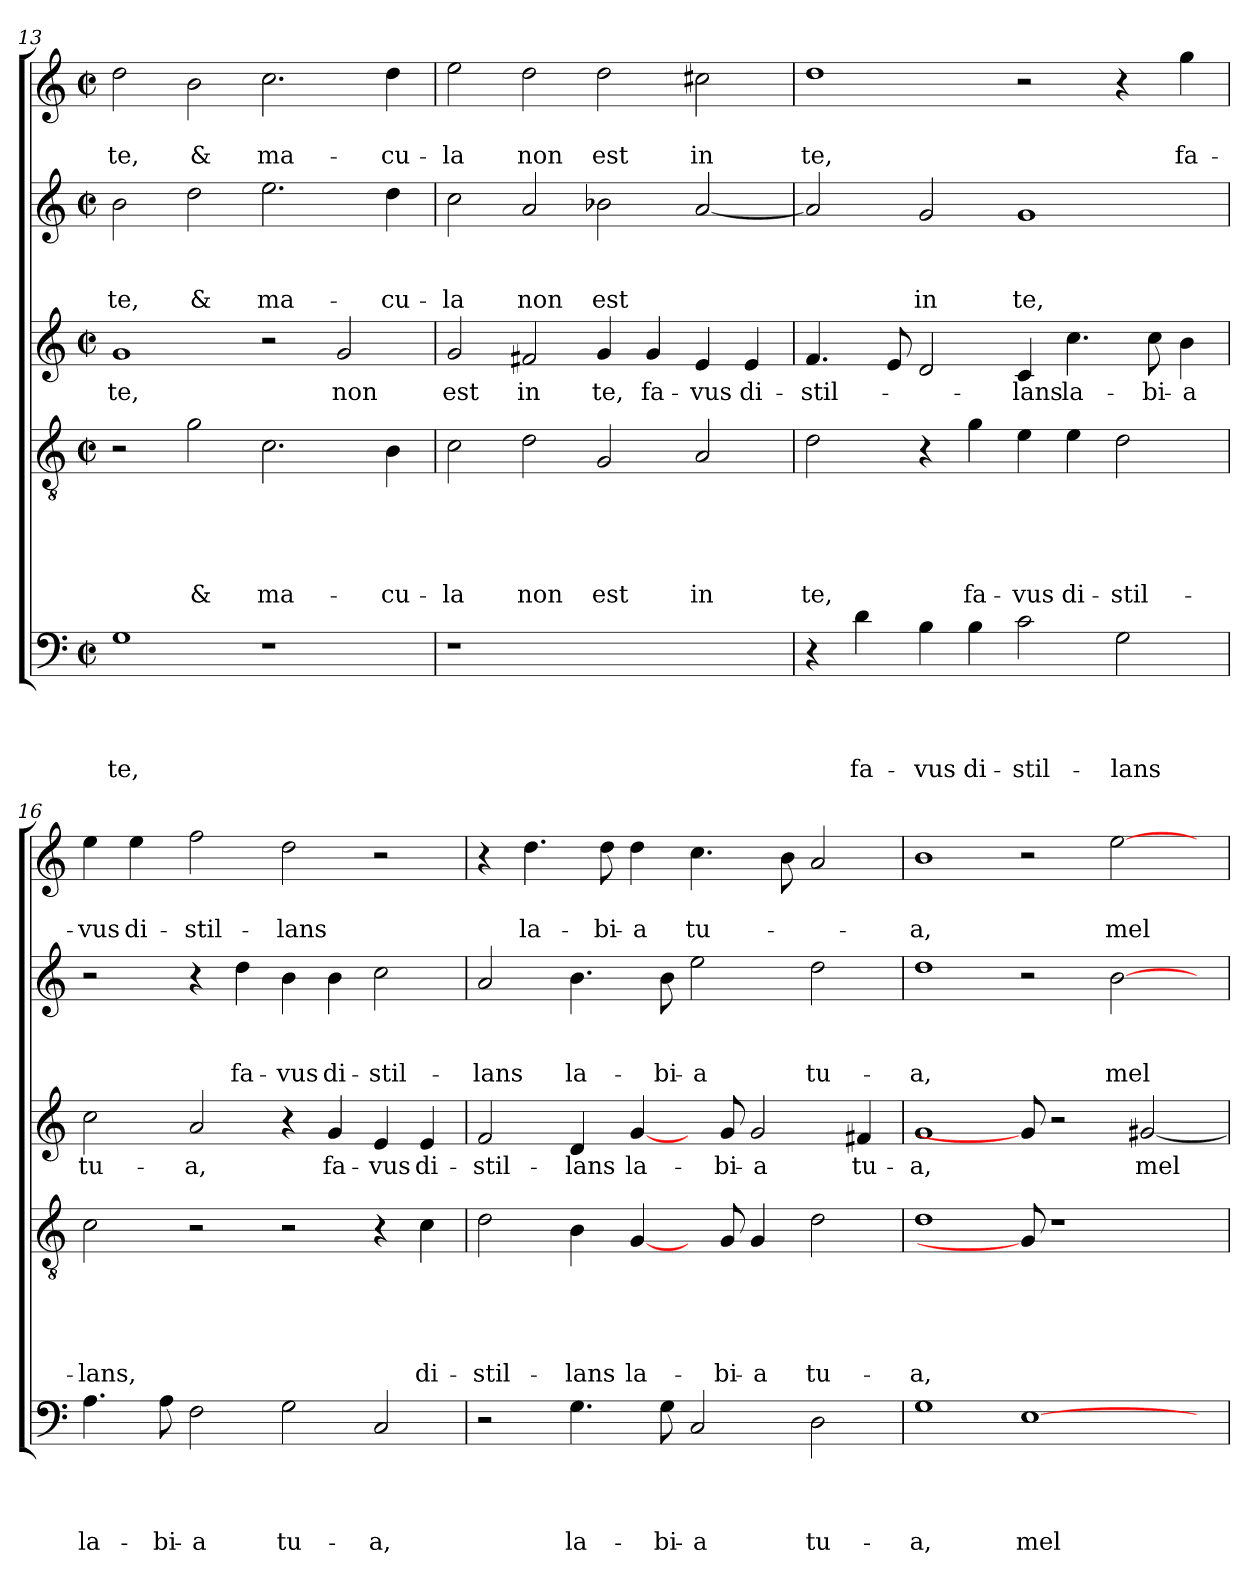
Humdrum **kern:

**kern	**text	**text	**text	**text	**kern	**text	**text	**text	**text	**text	**kern	**text	**kern	**text	**text	**text	**kern	**text	**text
*part5	*part5	*part5	*part5	*part5	*part4	*part4	*part4	*part4	*part4	*part4	*part3	*part3	*part2	*part2	*part2	*part2	*part1	*part1	*part1
*staff5	*staff5	*staff5	*staff5	*staff5	*staff4	*staff4	*staff4	*staff4	*staff4	*staff4	*staff3	*staff3	*staff2	*staff2	*staff2	*staff2	*staff1	*staff1	*staff1
*clefF4	*	*	*	*	*clefGv2	*	*	*	*	*	*clefG2	*	*clefG2	*	*	*	*clefG2	*	*
*k[]	*	*	*	*	*k[]	*	*	*	*	*	*k[]	*	*k[]	*	*	*	*k[]	*	*
*C:	*	*	*	*	*C:	*	*	*	*	*	*C:	*	*C:	*	*	*	*C:	*	*
*M2/2	*	*	*	*	*M2/2	*	*	*	*	*	*M2/2	*	*M2/2	*	*	*	*M2/2	*	*
*met(c|)	*	*	*	*	*met(c|)	*	*	*	*	*	*met(c|)	*	*met(c|)	*	*	*	*met(c|)	*	*
=13	=13	=13	=13	=13	=13	=13	=13	=13	=13	=13	=13	=13	=13	=13	=13	=13	=13	=13	=13
!	!	!	!	!LO:LY:b	!	!	!	!	!	!	!	!LO:LY:b	!	!	!	!LO:LY:b	!	!	!LO:LY:b
1G	.	.	.	te,	2r	.	.	.	.	.	1g	te,	2b\	.	.	te,	2dd\	.	te,
!	!	!	!	!	!	!	!	!	!	!LO:LY:b	!	!	!	!	!	!LO:LY:b	!	!	!LO:LY:b
.	.	.	.	.	2g\	.	.	.	.	&	.	.	2dd\	.	.	&	2b\	.	&
!	!	!	!	!	!	!	!	!	!	!LO:LY:b	!	!	!	!	!	!LO:LY:b	!	!	!LO:LY:b
1r	.	.	.	.	2.c\	.	.	.	.	ma-	2r	.	2.ee\	.	.	ma-	2.cc\	.	ma-
!	!	!	!	!	!	!	!	!	!	!	!	!LO:LY:b	!	!	!	!	!	!	!
.	.	.	.	.	.	.	.	.	.	.	2g/	non	.	.	.	.	.	.	.
!	!	!	!	!	!	!	!	!	!	!LO:LY:b	!	!	!	!	!	!LO:LY:b	!	!	!LO:LY:b
.	.	.	.	.	4B\	.	.	.	.	-cu-	.	.	4dd\	.	.	-cu-	4dd\	.	-cu-
=14	=14	=14	=14	=14	=14	=14	=14	=14	=14	=14	=14	=14	=14	=14	=14	=14	=14	=14	=14
!	!	!	!	!	!	!	!	!	!	!LO:LY:b	!	!LO:LY:b	!	!	!	!LO:LY:b	!	!	!LO:LY:b
1r	.	.	.	.	2c\	.	.	.	.	-la	2g/	est	2cc\	.	.	-la	2ee\	.	-la
!	!	!	!	!	!	!	!	!	!	!LO:LY:b	!	!LO:LY:b	!	!	!	!LO:LY:b	!	!	!LO:LY:b
.	.	.	.	.	2d\	.	.	.	.	non	2f#X/	in	2a/	.	.	non	2dd\	.	non
!	!	!	!	!	!	!	!	!	!	!LO:LY:b	!	!LO:LY:b	!	!	!	!LO:LY:b	!	!	!LO:LY:b
1ryy	.	.	.	.	2G/	.	.	.	.	est	4g/	te,	2b-X\	.	.	est	2dd\	.	est
!	!	!	!	!	!	!	!	!	!	!	!	!LO:LY:b	!	!	!	!	!	!	!
.	.	.	.	.	.	.	.	.	.	.	4g/	fa-	.	.	.	.	.	.	.
!	!	!	!	!	!	!	!	!	!	!LO:LY:b	!	!LO:LY:b	!	!	!	!	!	!	!LO:LY:b
.	.	.	.	.	2A/	.	.	.	.	in	4e/	-vus	[2a/	.	.	.	2cc#X\	.	in
!	!	!	!	!	!	!	!	!	!	!	!	!LO:LY:b	!	!	!	!	!	!	!
.	.	.	.	.	.	.	.	.	.	.	4e/	di-	.	.	.	.	.	.	.
=15	=15	=15	=15	=15	=15	=15	=15	=15	=15	=15	=15	=15	=15	=15	=15	=15	=15	=15	=15
!	!	!	!	!	!	!	!	!	!	!LO:LY:b	!	!LO:LY:b	!	!	!	!	!	!	!LO:LY:b
4r	.	.	.	.	2d\	.	.	.	.	te,	4.f/	-stil-	2a/]	.	.	.	1dd	.	te,
!	!	!	!	!LO:LY:b	!	!	!	!	!	!	!	!	!	!	!	!	!	!	!
4d\	.	.	.	fa-	.	.	.	.	.	.	.	.	.	.	.	.	.	.	.
.	.	.	.	.	.	.	.	.	.	.	8e/	.	.	.	.	.	.	.	.
!	!	!	!	!LO:LY:b	!	!	!	!	!	!	!	!	!	!	!	!LO:LY:b	!	!	!
4B\	.	.	.	-vus	4r	.	.	.	.	.	2d/	.	2g/	.	.	in	.	.	.
!	!	!	!	!LO:LY:b	!	!	!	!	!	!LO:LY:b	!	!	!	!	!	!	!	!	!
4B\	.	.	.	di-	4g\	.	.	.	.	fa-	.	.	.	.	.	.	.	.	.
!	!	!	!	!LO:LY:b	!	!	!	!	!	!LO:LY:b	!	!LO:LY:b	!	!	!	!LO:LY:b	!	!	!
2c\	.	.	.	-stil-	4e\	.	.	.	.	-vus	4c/	-lans	1g	.	.	te,	2r	.	.
!	!	!	!	!	!	!	!	!	!	!LO:LY:b	!	!LO:LY:b	!	!	!	!	!	!	!
.	.	.	.	.	4e\	.	.	.	.	di-	4.cc\	la-	.	.	.	.	.	.	.
!	!	!	!	!LO:LY:b	!	!	!	!	!	!LO:LY:b	!	!	!	!	!	!	!	!	!
2G\	.	.	.	-lans	2d\	.	.	.	.	-stil-	.	.	.	.	.	.	4r	.	.
!	!	!	!	!	!	!	!	!	!	!	!	!LO:LY:b	!	!	!	!	!	!	!
.	.	.	.	.	.	.	.	.	.	.	8cc\	-bi-	.	.	.	.	.	.	.
!	!	!	!	!	!	!	!	!	!	!	!	!LO:LY:b	!	!	!	!	!	!	!LO:LY:b
.	.	.	.	.	.	.	.	.	.	.	4b\	-a	.	.	.	.	4gg\	.	fa-
!!LO:LB:g=z
=16	=16	=16	=16	=16	=16	=16	=16	=16	=16	=16	=16	=16	=16	=16	=16	=16	=16	=16	=16
!	!	!	!	!LO:LY:b	!	!	!	!	!	!LO:LY:b	!	!LO:LY:b	!	!	!	!	!	!	!LO:LY:b
4.A\	.	.	.	la-	2c\	.	.	.	.	-lans,	2cc\	tu-	2r	.	.	.	4ee\	.	-vus
!	!	!	!	!	!	!	!	!	!	!	!	!	!	!	!	!	!	!	!LO:LY:b
.	.	.	.	.	.	.	.	.	.	.	.	.	.	.	.	.	4ee\	.	di-
!	!	!	!	!LO:LY:b	!	!	!	!	!	!	!	!	!	!	!	!	!	!	!
8A\	.	.	.	-bi-	.	.	.	.	.	.	.	.	.	.	.	.	.	.	.
!	!	!	!	!LO:LY:b	!	!	!	!	!	!	!	!LO:LY:b	!	!	!	!	!	!	!LO:LY:b
2F\	.	.	.	-a	2r	.	.	.	.	.	2a/	-a,	4r	.	.	.	2ff\	.	-stil-
!	!	!	!	!	!	!	!	!	!	!	!	!	!	!	!	!LO:LY:b	!	!	!
.	.	.	.	.	.	.	.	.	.	.	.	.	4dd\	.	.	fa-	.	.	.
!	!	!	!	!LO:LY:b	!	!	!	!	!	!	!	!	!	!	!	!LO:LY:b	!	!	!LO:LY:b
2G\	.	.	.	tu-	2r	.	.	.	.	.	4r	.	4b\	.	.	-vus	2dd\	.	-lans
!	!	!	!	!	!	!	!	!	!	!	!	!LO:LY:b	!	!	!	!LO:LY:b	!	!	!
.	.	.	.	.	.	.	.	.	.	.	4g/	fa-	4b\	.	.	di-	.	.	.
!	!	!	!	!LO:LY:b	!	!	!	!	!	!	!	!LO:LY:b	!	!	!	!LO:LY:b	!	!	!
2C/	.	.	.	-a,	4r	.	.	.	.	.	4e/	-vus	2cc\	.	.	-stil-	2r	.	.
!	!	!	!	!	!	!	!	!	!	!LO:LY:b	!	!LO:LY:b	!	!	!	!	!	!	!
.	.	.	.	.	4c\	.	.	.	.	di-	4e/	di-	.	.	.	.	.	.	.
=17	=17	=17	=17	=17	=17	=17	=17	=17	=17	=17	=17	=17	=17	=17	=17	=17	=17	=17	=17
!	!	!	!	!	!	!	!	!	!	!LO:LY:b	!	!LO:LY:b	!	!	!	!LO:LY:b	!	!	!
2r	.	.	.	.	2d\	.	.	.	.	-stil-	2f/	-stil-	2a/	.	.	-lans	4r	.	.
!	!	!	!	!	!	!	!	!	!	!	!	!	!	!	!	!	!	!	!LO:LY:b
.	.	.	.	.	.	.	.	.	.	.	.	.	.	.	.	.	4.dd\	.	la-
!	!	!	!	!LO:LY:b	!	!	!	!	!	!LO:LY:b	!	!LO:LY:b	!	!	!	!LO:LY:b	!	!	!
4.G\	.	.	.	la-	4B\	.	.	.	.	-lans	4d/	-lans	4.b\	.	.	la-	.	.	.
!	!	!	!	!	!	!	!	!	!	!	!	!	!	!	!	!	!	!	!LO:LY:b
.	.	.	.	.	.	.	.	.	.	.	.	.	.	.	.	.	8dd\	.	-bi-
!	!	!	!	!	!	!	!	!	!	!LO:LY:b	!	!LO:LY:b	!	!	!	!	!	!	!LO:LY:b
.	.	.	.	.	[4G/	.	.	.	.	la-	[4g/	la-	.	.	.	.	4dd\	.	-a
!	!	!	!	!LO:LY:b	!	!	!	!	!	!	!	!	!	!	!	!LO:LY:b	!	!	!
8G\	.	.	.	-bi-	.	.	.	.	.	.	.	.	8b\	.	.	-bi-	.	.	.
!	!	!	!	!LO:LY:b	!	!	!	!	!	!	!	!	!	!	!	!LO:LY:b	!	!	!LO:LY:b
2C/	.	.	.	-a	8ryy	.	.	.	.	.	8ryy	.	2ee\	.	.	-a	4.cc\	.	tu-
!	!	!	!	!	!	!	!	!	!	!LO:LY:b	!	!LO:LY:b	!	!	!	!	!	!	!
.	.	.	.	.	8G/	.	.	.	.	-bi-	8g/	-bi-	.	.	.	.	.	.	.
!	!	!	!	!	!	!	!	!	!	!LO:LY:b	!	!LO:LY:b	!	!	!	!	!	!	!
.	.	.	.	.	4G/	.	.	.	.	-a	2g/	-a	.	.	.	.	.	.	.
.	.	.	.	.	.	.	.	.	.	.	.	.	.	.	.	.	8b\	.	.
!	!	!	!	!LO:LY:b	!	!	!	!	!	!LO:LY:b	!	!	!	!	!	!LO:LY:b	!	!	!
2D\	.	.	.	tu-	2d\	.	.	.	.	tu-	.	.	2dd\	.	.	tu-	2a/	.	.
!	!	!	!	!	!	!	!	!	!	!	!	!LO:LY:b	!	!	!	!	!	!	!
.	.	.	.	.	.	.	.	.	.	.	4f#X/	tu-	.	.	.	.	.	.	.
=18	=18	=18	=18	=18	=18	=18	=18	=18	=18	=18	=18	=18	=18	=18	=18	=18	=18	=18	=18
!	!	!	!	!LO:LY:b	!	!	!	!	!	!LO:LY:b	!	!LO:LY:b	!	!	!	!LO:LY:b	!	!	!LO:LY:b
1G	.	.	.	-a,	1d	.	.	.	.	-a,	1g	-a,	1dd	.	.	-a,	1b	.	-a,
!	!	!	!	!LO:LY:b	!	!	!	!	!	!	!	!	!	!	!	!	!	!	!
[1E	.	.	.	mel	8G/]	.	.	.	.	.	8g/]	.	2r	.	.	.	2r	.	.
.	.	.	.	.	1r	.	.	.	.	.	2r	.	.	.	.	.	.	.	.
!	!	!	!	!	!	!	!	!	!	!	!	!	!	!	!	!LO:LY:b	!	!	!LO:LY:b
.	.	.	.	.	.	.	.	.	.	.	.	.	[2b\	.	.	mel	[2ee\	.	mel
!	!	!	!	!	!	!	!	!	!	!	!	!LO:LY:b	!	!	!	!	!	!	!
.	.	.	.	.	.	.	.	.	.	.	[2g#X/	mel	.	.	.	.	.	.	.
8ryy	.	.	.	.	.	.	.	.	.	.	.	.	8ryy	.	.	.	8ryy	.	.
=	=	=	=	=	=	=	=	=	=	=	=	=	=	=	=	=	=	=	=
*-	*-	*-	*-	*-	*-	*-	*-	*-	*-	*-	*-	*-	*-	*-	*-	*-	*-	*-	*-
